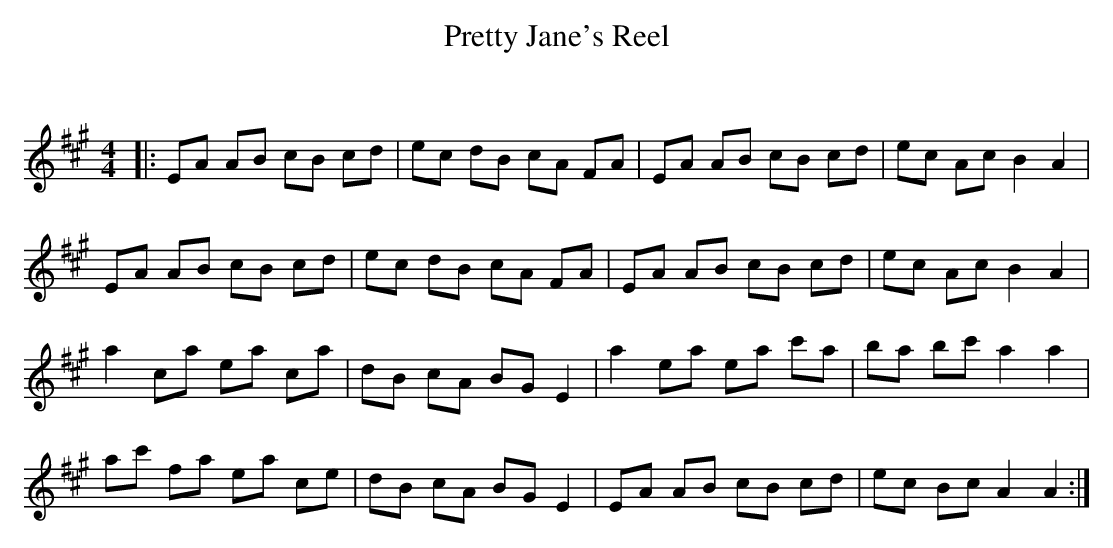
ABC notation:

X:1
T: Pretty Jane's Reel
C:
Q: 232
K:A
M:4/4
L:1/8
|:EA AB cB cd|ec dB cA FA|EA AB cB cd|ec Ac B2 A2|
EA AB cB cd|ec dB cA FA|EA AB cB cd|ec Ac B2 A2|
a2 ca ea ca|dB cA BG E2|a2 ea ea c'a|ba bc' a2 a2|
ac' fa ea ce|dB cA BG E2|EA AB cB cd|ec Bc A2 A2:|
